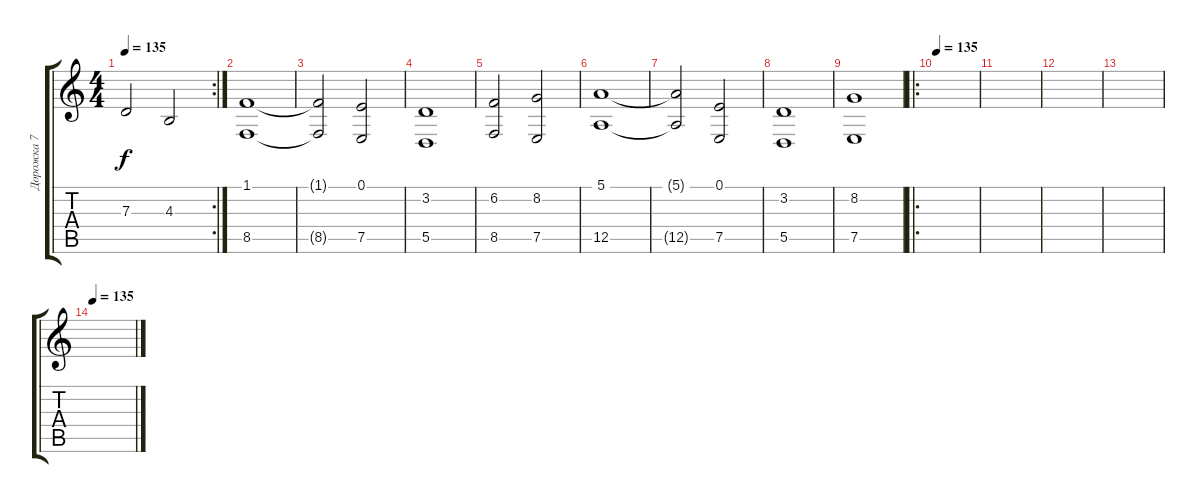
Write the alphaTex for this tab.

\track ("Дорожка 7" "Дорожка 7") {solo instrument choiraahs}
\staff {score tabs}
\tuning (E4 B3 G3 D3 A2 E2) {hide}
\rc 2
\ts (4 4)
\tempo 135
\clef g2
\ks c
7.3.2{dy f} 4.3.2 |
(1.1 8.5).1 |
(1.1{t} 8.5{t}).2 (0.1 7.5).2 |
(3.2 5.5).1 |
(6.2 8.5).2 (8.2 7.5).2 |
(5.1 12.5).1 |
(5.1{t} 12.5{t}).2 (0.1 7.5).2 |
(3.2 5.5).1 |
(8.2 7.5).1 |
\ro
\tempo 135
|
|
|
|
\tempo 135
